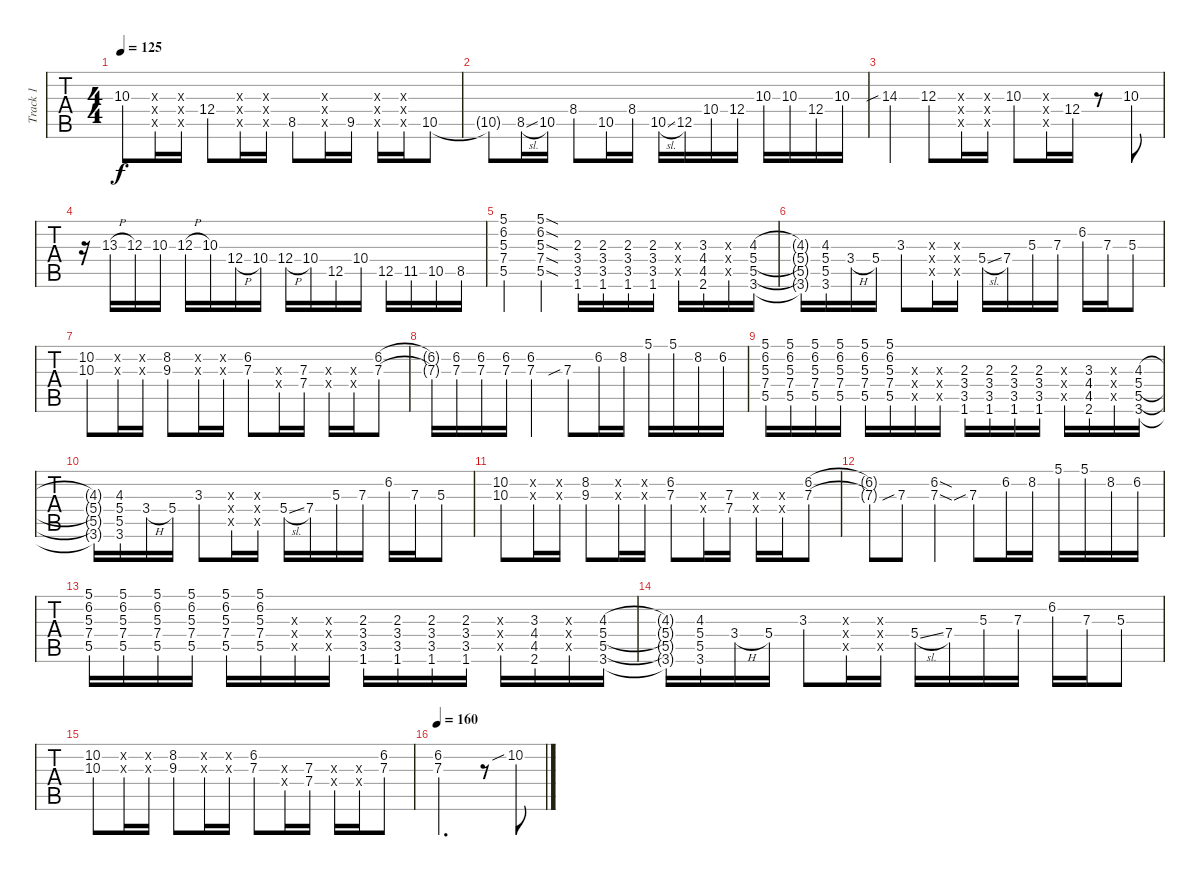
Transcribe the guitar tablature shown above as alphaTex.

\track ("Track 1" "Track 1") {instrument acousticguitarsteel}
\staff {tabs}
\tuning (E4 B3 G3 D3 A2 E2) {hide}
\ts (4 4)
\tempo 125
\clef g2
\ks c
10.3.8{dy f} (0.3{x} 0.4{x} 0.5{x}).16 (0.3{x} 0.4{x} 0.5{x}).16 12.4.8 (0.3{x} 0.4{x} 0.5{x}).16 (0.3{x} 0.4{x} 0.5{x}).16 8.5.8 (0.3{x} 0.4{x} 0.5{x}).16 9.5.16 (0.3{x} 0.4{x} 0.5{x}).16 (0.3{x} 0.4{x} 0.5{x}).16 10.5.8 |
10.5{t}.8 8.5{sl}.16 10.5.16 8.4.8 10.5.16 8.4.16 10.5{sl}.16 12.5.16 10.4.16 12.4.16 10.3.16 10.3.16 12.4.16 10.3.16 |
14.3{sib}.4 12.3.8 (0.3{x} 0.4{x} 0.5{x}).16 (0.3{x} 0.4{x} 0.5{x}).16 10.3.8 (0.3{x} 0.4{x} 0.5{x}).16 12.4.16 r.8 10.3.8 |
r.16 13.3{h}.16 12.3.16 10.3.16 12.3{h}.16 10.3.16 12.4{h}.16 10.4.16 12.4{h}.16 10.4.16 12.5.16 10.4.16 12.5.16 11.5.16 10.5.16 8.5.16 |
(5.1 6.2 5.3 7.4 5.5).4 (5.1{sod} 6.2{sod} 5.3{sod} 7.4{sod} 5.5{sod}).4 (2.3 3.4 3.5 1.6).16 (2.3 3.4 3.5 1.6).16 (2.3 3.4 3.5 1.6).16 (2.3 3.4 3.5 1.6).16 (0.3{x} 0.4{x} 0.5{x}).16 (3.3 4.4 4.5 2.6).16 (0.3{x} 0.4{x} 0.5{x}).16 (4.3 5.4 5.5 3.6).16 |
(4.3{t} 5.4{t} 5.5{t} 3.6{t}).16 (4.3 5.4 5.5 3.6).16 3.4{h}.16 5.4.16 3.3.8 (0.3{x} 0.4{x} 0.5{x}).16 (0.3{x} 0.4{x} 0.5{x}).16 5.4{sl}.16 7.4.16 5.3.16 7.3.16 6.2.16 7.3.16 5.3.8 |
(10.2 10.3).8 (0.2{x} 0.3{x}).16 (0.2{x} 0.3{x}).16 (8.2 9.3).8 (0.2{x} 0.3{x}).16 (0.2{x} 0.3{x}).16 (6.2 7.3).8 (0.3{x} 0.4{x}).16 (7.3 7.4).16 (0.3{x} 0.4{x}).16 (0.3{x} 0.4{x}).16 (6.2 7.3).8 |
(6.2{t} 7.3{t}).16 (6.2 7.3).16 (6.2 7.3).16 (6.2 7.3).16 (6.2 7.3).4 7.3{sib}.8 6.2.16 8.2.16 5.1.16 5.1.16 8.2.16 6.2.16 |
(5.1 6.2 5.3 7.4 5.5).16 (5.1 6.2 5.3 7.4 5.5).16 (5.1 6.2 5.3 7.4 5.5).16 (5.1 6.2 5.3 7.4 5.5).16 (5.1 6.2 5.3 7.4 5.5).16 (5.1 6.2 5.3 7.4 5.5).16 (0.3{x} 0.4{x} 0.5{x}).16 (0.3{x} 0.4{x} 0.5{x}).16 (2.3 3.4 3.5 1.6).16 (2.3 3.4 3.5 1.6).16 (2.3 3.4 3.5 1.6).16 (2.3 3.4 3.5 1.6).16 (0.3{x} 0.4{x} 0.5{x}).16 (3.3 4.4 4.5 2.6).16 (0.3{x} 0.4{x} 0.5{x}).16 (4.3 5.4 5.5 3.6).16 |
(4.3{t} 5.4{t} 5.5{t} 3.6{t}).16 (4.3 5.4 5.5 3.6).16 3.4{h}.16 5.4.16 3.3.8 (0.3{x} 0.4{x} 0.5{x}).16 (0.3{x} 0.4{x} 0.5{x}).16 5.4{sl}.16 7.4.16 5.3.16 7.3.16 6.2.16 7.3.16 5.3.8 |
(10.2 10.3).8 (0.2{x} 0.3{x}).16 (0.2{x} 0.3{x}).16 (8.2 9.3).8 (0.2{x} 0.3{x}).16 (0.2{x} 0.3{x}).16 (6.2 7.3).8 (0.3{x} 0.4{x}).16 (7.3 7.4).16 (0.3{x} 0.4{x}).16 (0.3{x} 0.4{x}).16 (6.2 7.3).8 |
(6.2{t} 7.3{t}).8 7.3{sib}.8 (6.2{sod} 7.3{sod}).4 7.3{sib}.8 6.2.16 8.2.16 5.1.16 5.1.16 8.2.16 6.2.16 |
(5.1 6.2 5.3 7.4 5.5).16 (5.1 6.2 5.3 7.4 5.5).16 (5.1 6.2 5.3 7.4 5.5).16 (5.1 6.2 5.3 7.4 5.5).16 (5.1 6.2 5.3 7.4 5.5).16 (5.1 6.2 5.3 7.4 5.5).16 (0.3{x} 0.4{x} 0.5{x}).16 (0.3{x} 0.4{x} 0.5{x}).16 (2.3 3.4 3.5 1.6).16 (2.3 3.4 3.5 1.6).16 (2.3 3.4 3.5 1.6).16 (2.3 3.4 3.5 1.6).16 (0.3{x} 0.4{x} 0.5{x}).16 (3.3 4.4 4.5 2.6).16 (0.3{x} 0.4{x} 0.5{x}).16 (4.3 5.4 5.5 3.6).16 |
(4.3{t} 5.4{t} 5.5{t} 3.6{t}).16 (4.3 5.4 5.5 3.6).16 3.4{h}.16 5.4.16 3.3.8 (0.3{x} 0.4{x} 0.5{x}).16 (0.3{x} 0.4{x} 0.5{x}).16 5.4{sl}.16 7.4.16 5.3.16 7.3.16 6.2.16 7.3.16 5.3.8 |
(10.2 10.3).8 (0.2{x} 0.3{x}).16 (0.2{x} 0.3{x}).16 (8.2 9.3).8 (0.2{x} 0.3{x}).16 (0.2{x} 0.3{x}).16 (6.2 7.3).8 (0.3{x} 0.4{x}).16 (7.3 7.4).16 (0.3{x} 0.4{x}).16 (0.3{x} 0.4{x}).16 (6.2 7.3).8 |
\tempo 160
(6.2 7.3).2{d volume 0} r.8 10.2{sib}.8
